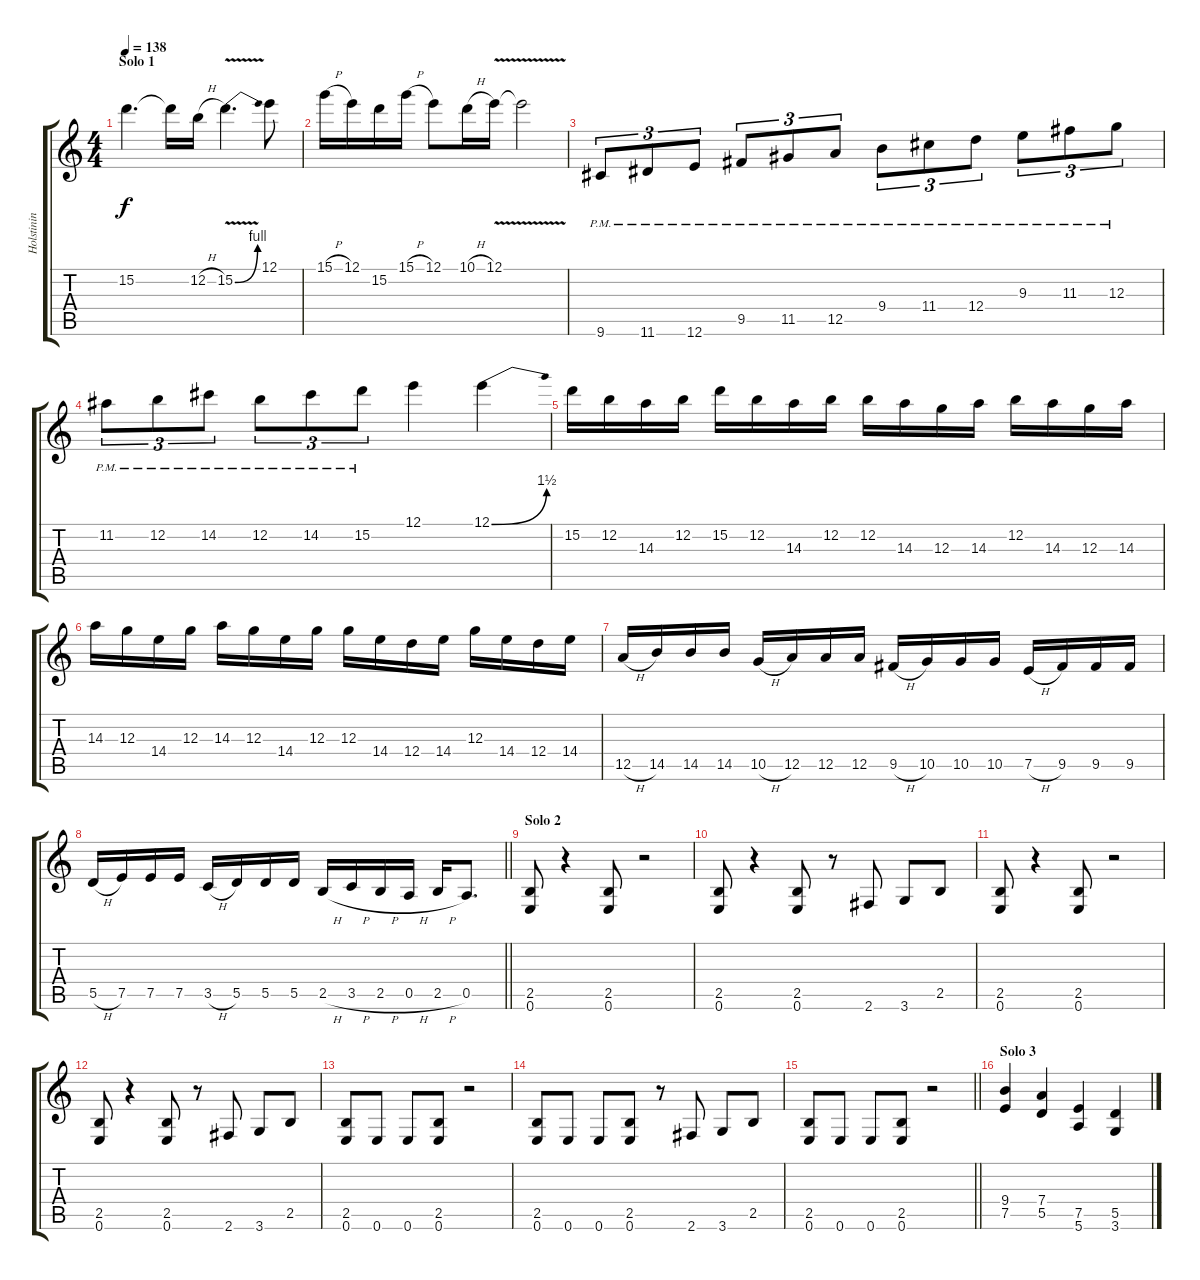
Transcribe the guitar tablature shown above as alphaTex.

\track ("Holstinin" "Holstinin") {instrument distortionguitar}
\staff {score tabs}
\tuning (E4 B3 G3 D3 A2 E2) {hide}
\ts (4 4)
\section ("" "Solo 1")
\tempo 138
\clef g2
\ks c
15.2{t}.4{d dy f} 15.2{t}.16 12.2{h}.16 15.2{be (bend 0 0 60 4) v}.4{d} 12.1.8 |
15.1{h}.16 12.1.16 15.2.16 15.1{h}.16 12.1.8 10.1{h}.16 12.1{v}.16 12.1{t}.2 |
9.6{pm}.8{tu (3 2) volume 16} 11.6{pm}.8{tu (3 2)} 12.6{pm}.8{tu (3 2)} 9.5{pm}.8{tu (3 2)} 11.5{pm}.8{tu (3 2)} 12.5{pm}.8{tu (3 2)} 9.4{pm}.8{tu (3 2)} 11.4{pm}.8{tu (3 2)} 12.4{pm}.8{tu (3 2)} 9.3{pm}.8{tu (3 2)} 11.3{pm}.8{tu (3 2)} 12.3{pm}.8{tu (3 2)} |
11.2{pm}.8{tu (3 2)} 12.2{pm}.8{tu (3 2)} 14.2{pm}.8{tu (3 2)} 12.2{pm}.8{tu (3 2)} 14.2{pm}.8{tu (3 2)} 15.2{pm}.8{tu (3 2)} 12.1.4 12.1{be (bend 0 0 60 6)}.4 |
15.2.16 12.2.16 14.3.16 12.2.16 15.2.16 12.2.16 14.3.16 12.2.16 12.2.16 14.3.16 12.3.16 14.3.16 12.2.16 14.3.16 12.3.16 14.3.16 |
14.3.16 12.3.16 14.4.16 12.3.16 14.3.16 12.3.16 14.4.16 12.3.16 12.3.16 14.4.16 12.4.16 14.4.16 12.3.16 14.4.16 12.4.16 14.4.16 |
12.5{h}.16 14.5.16 14.5.16 14.5.16 10.5{h}.16 12.5.16 12.5.16 12.5.16 9.5{h}.16 10.5.16 10.5.16 10.5.16 7.5{h}.16 9.5.16 9.5.16 9.5.16 |
\barLineRight lightlight
5.5{h}.16 7.5.16 7.5.16 7.5.16 3.5{h}.16 5.5.16 5.5.16 5.5.16 2.5{h}.16 3.5{h}.16 2.5{h}.16 0.5{h}.16 2.5{h}.16 0.5.8{d} |
\section ("" "Solo 2")
(2.5 0.6).8{volume 8} r.4 (2.5 0.6).8 r.2 |
(2.5 0.6).8 r.4 (2.5 0.6).8 r.8 2.6.8 3.6.8 2.5.8 |
(2.5 0.6).8 r.4 (2.5 0.6).8 r.2 |
(2.5 0.6).8 r.4 (2.5 0.6).8 r.8 2.6.8 3.6.8 2.5.8 |
(2.5 0.6).8 0.6.8 0.6.8 (2.5 0.6).8 r.2 |
(2.5 0.6).8 0.6.8 0.6.8 (2.5 0.6).8 r.8 2.6.8 3.6.8 2.5.8 |
\barLineRight lightlight
(2.5 0.6).8 0.6.8 0.6.8 (2.5 0.6).8 r.2 |
\section ("" "Solo 3")
(9.4 7.5).4{volume 12} (7.4 5.5).4 (7.5 5.6).4 (5.5 3.6).4
